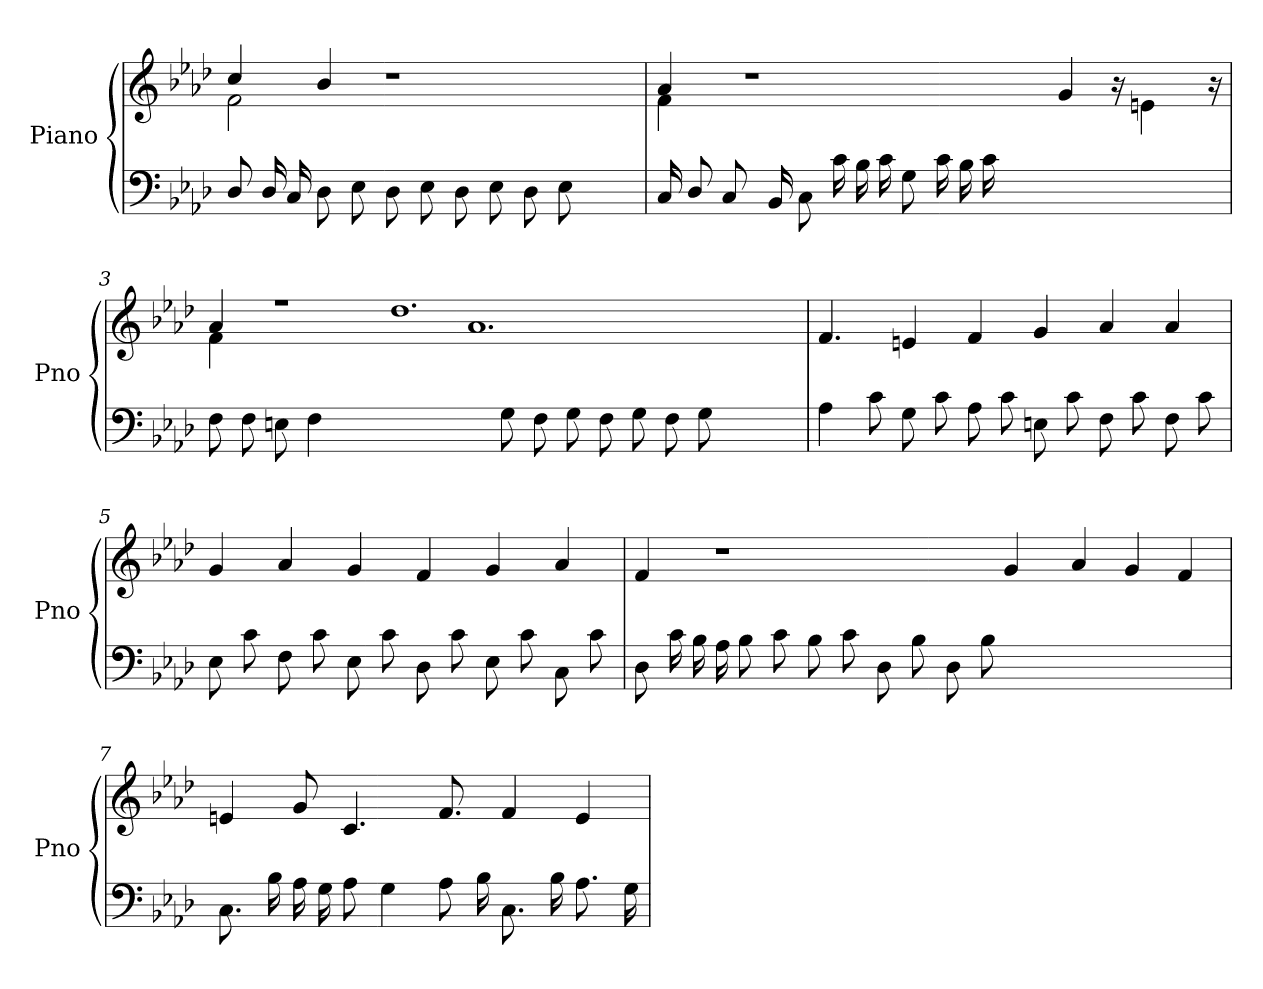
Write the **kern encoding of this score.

**kern	**kern
*part1	*part1
*staff2	*staff1
*I"Piano	*
*I'Pno	*
*clefF4	*clefG2
*k[b-e-a-d-]	*k[b-e-a-d-]
=1	=1
*	*^
8D-/	4cc/	2f\
16D-/	.	.
16C/	.	.
8D-\	4b-/	.
8E-\	.	.
8D-\	1r	1ryy
8E-\	.	.
8D-\	.	.
8E-\	.	.
8D-\	.	.
8E-\	.	.
4ryy	.	.
=2	=2	=2
16C/	4a-/	4f\
8D-/	.	.
8C/	.	.
.	1r	1ryy
16BB-/	.	.
8C\	.	.
16c\	.	.
16B-\	.	.
16c\	.	.
8G\	.	.
16c\	.	.
16B-\	.	.
16c\	.	.
2..ryy	.	.
.	4g/	2ryy
.	16r	.
.	4e\	.
.	.	8ryy
.	16r	.
=3	=3	=3
8F\	4a-/	4f\
8F\	.	.
8E\	1r	2ryy
4F\	.	.
2.ryy	.	.
.	.	1.dd-/
.	1.a-\	.
8G\	.	.
8F\	.	.
8G\	.	.
8F\	.	.
8G\	.	.
8F\	.	.
8G\	.	.
2ryy	.	2ryy
*	*v	*v
=4	=4
4A-\	4.f/
8c\	.
8G\	4e/
8c\	.
8A-\	4f/
8c\	.
8E\	4g/
8c\	.
8F\	4a-/
8c\	.
8F\	4a-/
8c\	.
=5	=5
8E-\	4g/
8c\	.
8F\	4a-/
8c\	.
8E-\	4g/
8c\	.
8D-\	4f/
8c\	.
8E-\	4g/
8c\	.
8C\	4a-/
8c\	.
!!LO:LB:g=z
=6	=6
8D-\	4f/
16c\	.
16B-\	.
16A-\	1r
8B-\	.
8c\	.
8B-\	.
8c\	.
8D-\	.
8B-\	.
8D-\	.
8B-\	.
.	4g/
2...ryy	.
.	4a-/
.	4g/
.	4f/
=7	=7
8.C\	4e/
16B-\	.
16A-\	8g/
16G\	.
8A-\	4.c/
4G\	.
8A-\	8.f/
16B-\	.
8.C\	4f/
16B-\	.
8.A-\	4e/
16G\	.
=	=
*-	*-
